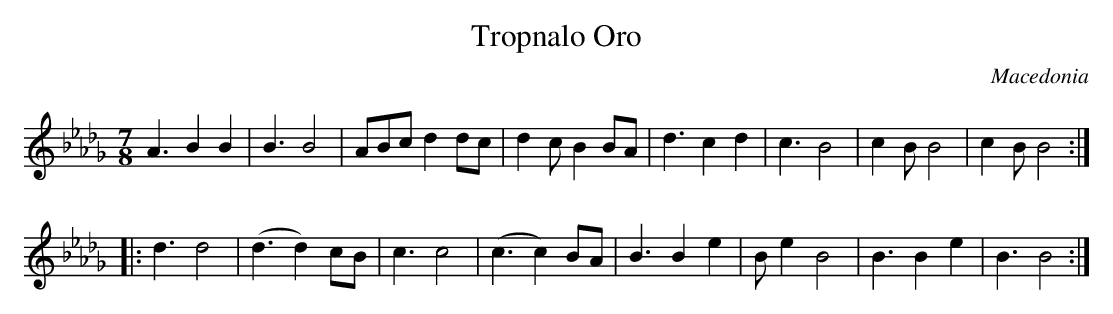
X:1
T:Tropnalo Oro
L:1/8
M:7/8
O:Macedonia
K:Bb minor
A3 B2B2|B3 B4|ABc d2dc|d2c B2BA|\
d3 c2d2|c3 B4|c2B B4|c2B B4::
d3 d4|(d3 d2)cB|c3 c4|(c3 c2)BA|\
B3 B2e2|Be2 B4|B3 B2e2|B3 B4:|
